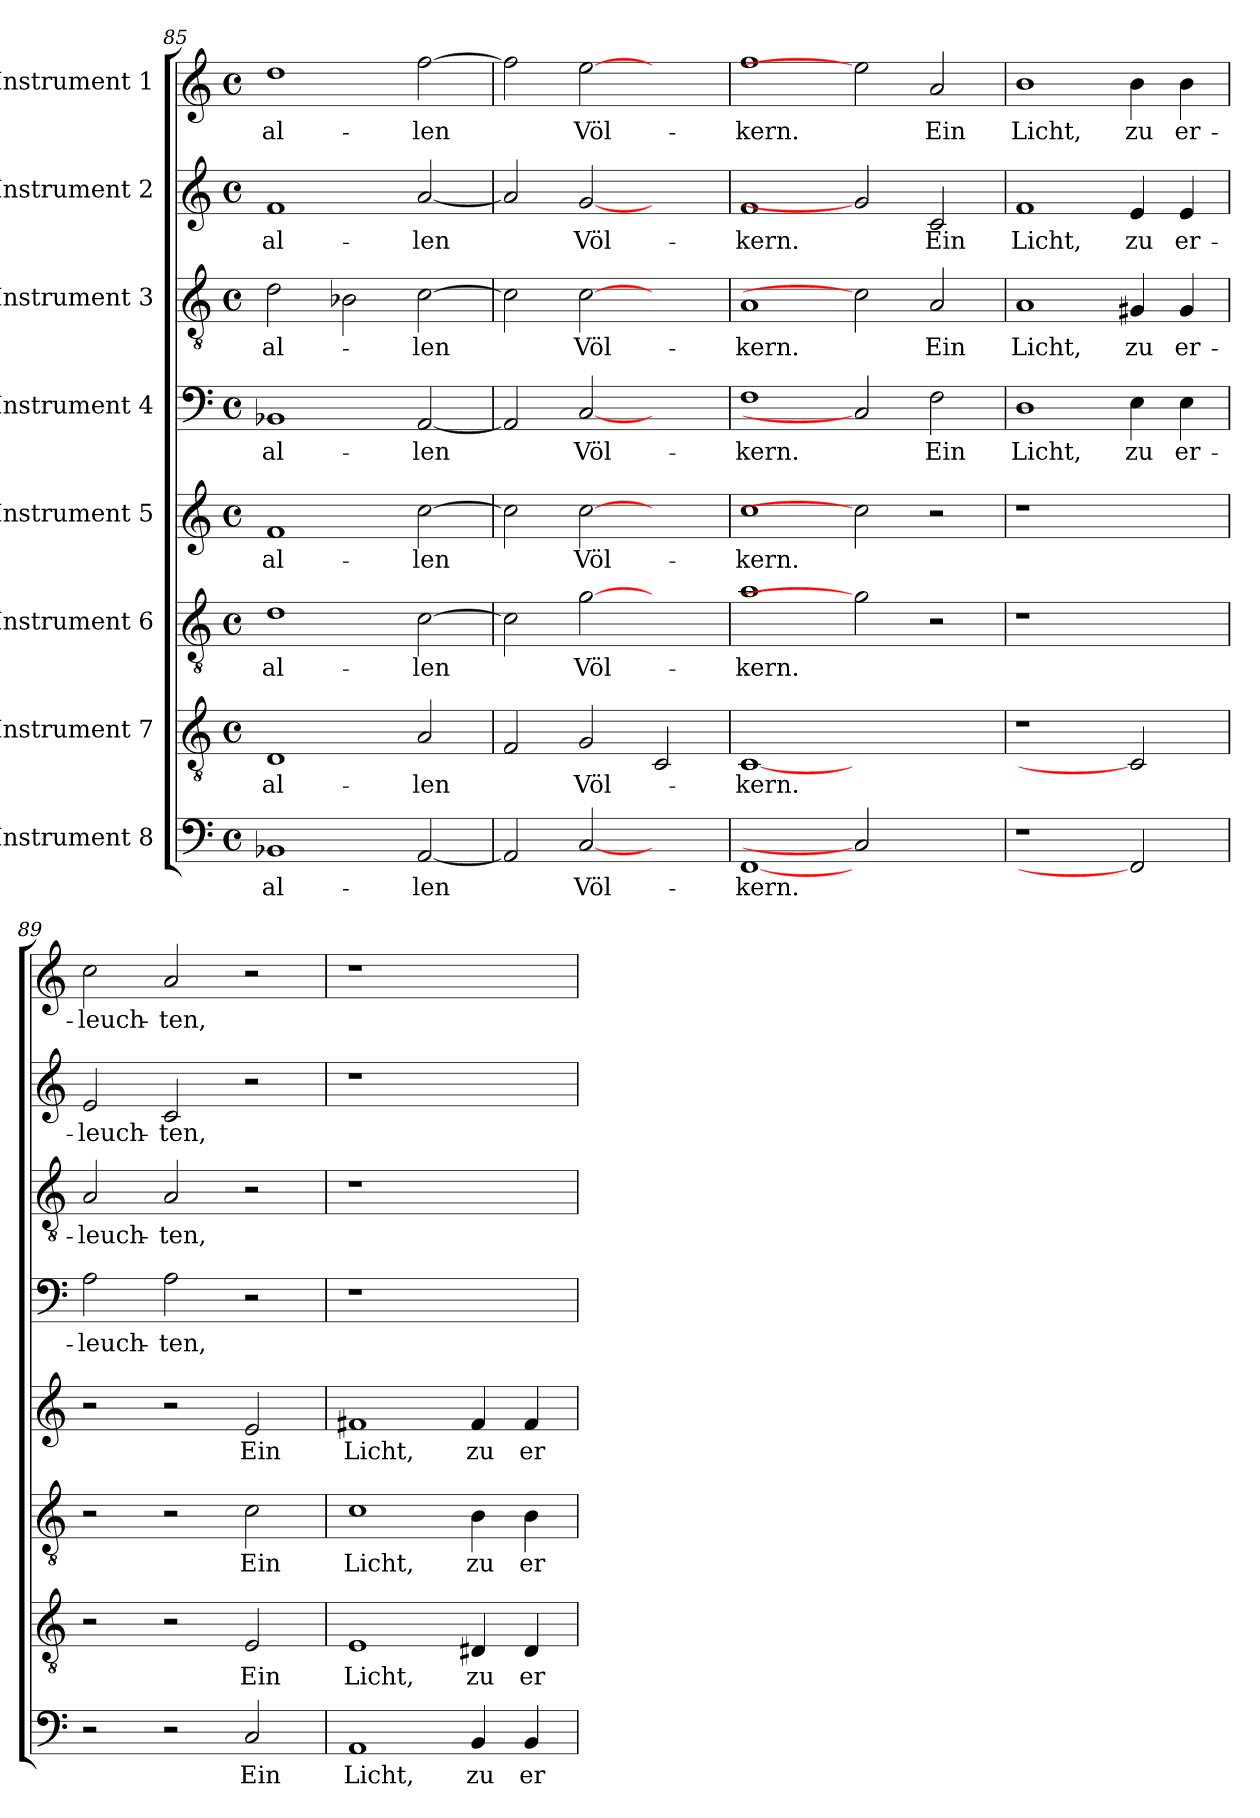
**kern	**text	**kern	**text	**kern	**text	**kern	**text	**kern	**text	**kern	**text	**kern	**text	**kern	**text
*part8	*part8	*part7	*part7	*part6	*part6	*part5	*part5	*part4	*part4	*part3	*part3	*part2	*part2	*part1	*part1
*staff8	*staff8	*staff7	*staff7	*staff6	*staff6	*staff5	*staff5	*staff4	*staff4	*staff3	*staff3	*staff2	*staff2	*staff1	*staff1
*I"Instrument 8	*	*I"Instrument 7	*	*I"Instrument 6	*	*I"Instrument 5	*	*I"Instrument 4	*	*I"Instrument 3	*	*I"Instrument 2	*	*I"Instrument 1	*
*clefF4	*	*clefGv2	*	*clefGv2	*	*clefG2	*	*clefF4	*	*clefGv2	*	*clefG2	*	*clefG2	*
*M4/4	*	*M4/4	*	*M4/4	*	*M4/4	*	*M4/4	*	*M4/4	*	*M4/4	*	*M4/4	*
*met(c)	*	*met(c)	*	*met(c)	*	*met(c)	*	*met(c)	*	*met(c)	*	*met(c)	*	*met(c)	*
=85	=85	=85	=85	=85	=85	=85	=85	=85	=85	=85	=85	=85	=85	=85	=85
!	!LO:LY:b:cj	!	!LO:LY:b:cj	!	!LO:LY:b:cj	!	!LO:LY:b:cj	!	!LO:LY:b:cj	!	!LO:LY:b:cj	!	!LO:LY:b:cj	!	!LO:LY:b:cj
1BB-X	al-	1D	al-	1d	al-	1f	al-	1BB-X	al-	2d\	al-	1f	al-	1dd	al-
.	.	.	.	.	.	.	.	.	.	2B-X\	.	.	.	.	.
!	!LO:LY:b:cj	!	!LO:LY:b:cj	!	!LO:LY:b:cj	!	!LO:LY:b:cj	!	!LO:LY:b:cj	!	!LO:LY:b:cj	!	!LO:LY:b:cj	!	!LO:LY:b:cj
[<2AA/	-len	2A/	-len	[>2c\	-len	[>2cc\	-len	[<2AA/	-len	[>2c\	-len	[<2a/	-len	[>2ff\	-len
=86	=86	=86	=86	=86	=86	=86	=86	=86	=86	=86	=86	=86	=86	=86	=86
2AA/]	.	2F/	.	2c\]	.	2cc\]	.	2AA/]	.	2c\]	.	2a/]	.	2ff\]	.
!	!LO:LY:b:cj	!	!LO:LY:b:cj	!	!LO:LY:b:cj	!	!LO:LY:b:cj	!	!LO:LY:b:cj	!	!LO:LY:b:cj	!	!LO:LY:b:cj	!	!LO:LY:b:cj
[2C	Völ-	2G/	Völ-	[2g	Völ-	[2cc	Völ-	[2C	Völ-	[2c	Völ-	[2g	Völ-	[2ee	Völ-
2ryy	.	2C/	.	2ryy	.	2ryy	.	2ryy	.	2ryy	.	2ryy	.	2ryy	.
=87	=87	=87	=87	=87	=87	=87	=87	=87	=87	=87	=87	=87	=87	=87	=87
!	!LO:LY:b:cj	!	!LO:LY:b:cj	!	!LO:LY:b:cj	!	!LO:LY:b:cj	!	!LO:LY:b:cj	!	!LO:LY:b:cj	!	!LO:LY:b:cj	!	!LO:LY:b:cj
[1FF	-kern.	[1C	-kern.	1a	-kern.	1cc	-kern.	1F	-kern.	1A	-kern.	1f	-kern.	1ff	-kern.
2C]	.	1ryy	.	2g]	.	2cc]	.	2C]	.	2c]	.	2g]	.	2ee]	.
!	!	!	!	!	!	!	!	!	!LO:LY:b:cj	!	!LO:LY:b:cj	!	!LO:LY:b:cj	!	!LO:LY:b:cj
2ryy	.	.	.	2r	.	2r	.	2F\	Ein	2A/	Ein	2c/	Ein	2a/	Ein
=88	=88	=88	=88	=88	=88	=88	=88	=88	=88	=88	=88	=88	=88	=88	=88
!LO:N:vis=1	!	!LO:N:vis=1	!	!LO:N:vis=1	!	!LO:N:vis=1	!	!	!LO:LY:b:cj	!	!LO:LY:b:cj	!	!LO:LY:b:cj	!	!LO:LY:b:cj
1r	.	1r	.	1r	.	1r	.	1D	Licht,	1A	Licht,	1f	Licht,	1b	Licht,
!	!	!	!	!	!	!	!	!	!LO:LY:b:cj	!	!LO:LY:b:cj	!	!LO:LY:b:cj	!	!LO:LY:b:cj
2FF]	.	2C]	.	2ryy	.	2ryy	.	4E\	zu	4G#X/	zu	4e/	zu	4b\	zu
!	!	!	!	!	!	!	!	!	!LO:LY:b:cj	!	!LO:LY:b:cj	!	!LO:LY:b:cj	!	!LO:LY:b:cj
.	.	.	.	.	.	.	.	4E\	er-	4G#/	er-	4e/	er-	4b\	er-
=89	=89	=89	=89	=89	=89	=89	=89	=89	=89	=89	=89	=89	=89	=89	=89
!	!	!	!	!	!	!	!	!	!LO:LY:b	!	!LO:LY:b	!	!LO:LY:b	!	!LO:LY:b
2r	.	2r	.	2r	.	2r	.	2A\	-leuch-	2A/	-leuch-	2e/	-leuch-	2cc\	-leuch-
!	!	!	!	!	!	!	!	!	!LO:LY:b:rj	!	!LO:LY:b:rj	!	!LO:LY:b:rj	!	!LO:LY:b:rj
2r	.	2r	.	2r	.	2r	.	2A\	-ten,	2A/	-ten,	2c/	-ten,	2a/	-ten,
!	!LO:LY:b:cj	!	!LO:LY:b:cj	!	!LO:LY:b:cj	!	!LO:LY:b:cj	!	!	!	!	!	!	!	!
2C/	Ein	2E/	Ein	2c\	Ein	2e/	Ein	2r	.	2r	.	2r	.	2r	.
=90	=90	=90	=90	=90	=90	=90	=90	=90	=90	=90	=90	=90	=90	=90	=90
!	!LO:LY:b:cj	!	!LO:LY:b:cj	!	!LO:LY:b:cj	!	!LO:LY:b:cj	!LO:N:vis=1	!	!LO:N:vis=1	!	!LO:N:vis=1	!	!LO:N:vis=1	!
1AA	Licht,	1E	Licht,	1c	Licht,	1f#X	Licht,	1r	.	1r	.	1r	.	1r	.
!	!LO:LY:b:cj	!	!LO:LY:b:cj	!	!LO:LY:b:cj	!	!LO:LY:b:cj	!	!	!	!	!	!	!	!
4BB/	zu	4D#X/	zu	4B\	zu	4f#/	zu	2ryy	.	2ryy	.	2ryy	.	2ryy	.
!	!LO:LY:b:cj	!	!LO:LY:b:cj	!	!LO:LY:b:cj	!	!LO:LY:b:cj	!	!	!	!	!	!	!	!
4BB/	er-	4D#/	er-	4B\	er-	4f#/	er-	.	.	.	.	.	.	.	.
=	=	=	=	=	=	=	=	=	=	=	=	=	=	=	=
*-	*-	*-	*-	*-	*-	*-	*-	*-	*-	*-	*-	*-	*-	*-	*-
